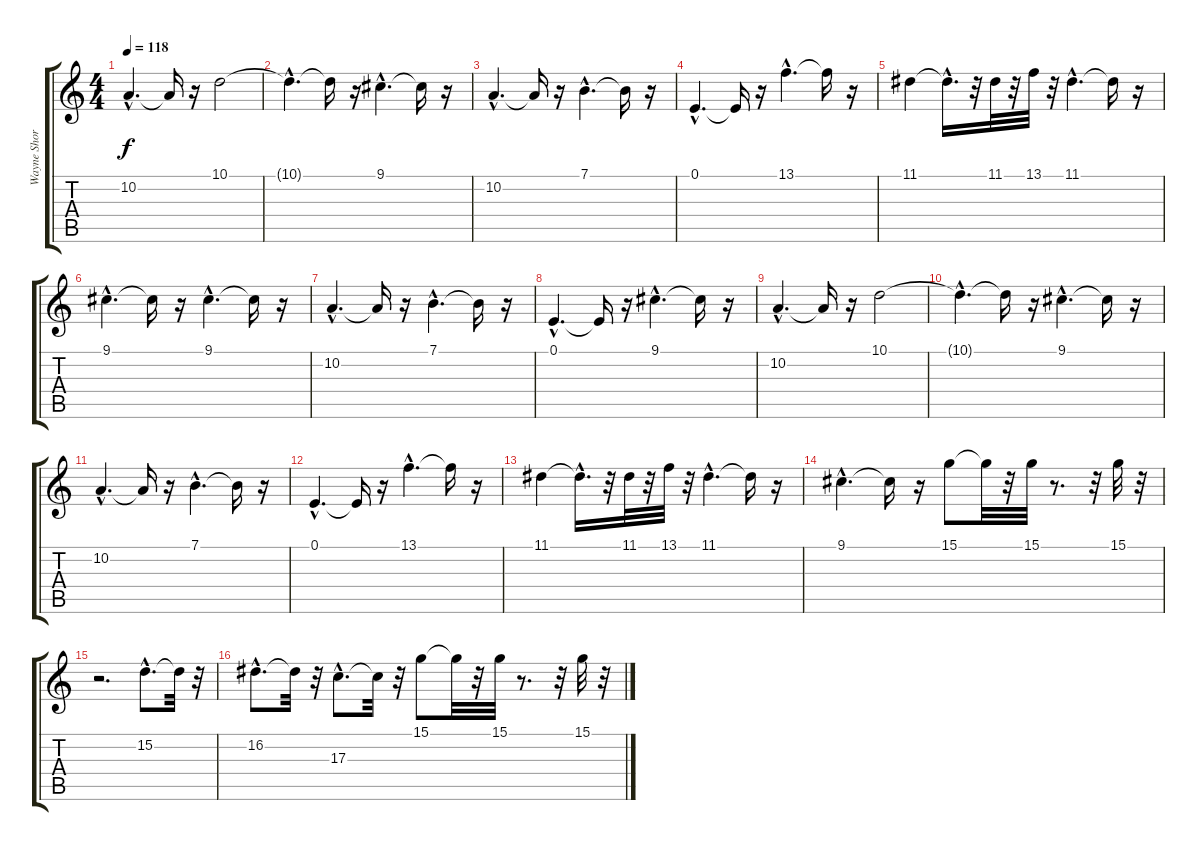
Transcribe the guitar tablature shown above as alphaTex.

\track ("Wayne Shorter" "Wayne Shor") {instrument altosax}
\staff {score tabs}
\tuning (E4 B3 G3 D3 A2 E2) {hide}
\ts (4 4)
\tempo 118
\clef g2
\ks c
10.2{hac}.4{d dy f} 10.2{t}.16 r.16 10.1.2 |
10.1{hac t}.4{d} 10.1{t}.16 r.16 9.1{hac}.4{d} 9.1{t}.16 r.16 |
10.2{hac}.4{d} 10.2{t}.16 r.16 7.1{hac}.4{d} 7.1{t}.16 r.16 |
0.1{hac}.4{d} 0.1{t}.16 r.16 13.1{hac}.4{d} 13.1{t}.16 r.16 |
11.1.4 11.1{hac t}.16{d} r.32 11.1.32 r.32 13.1.32 r.32 11.1{hac}.4{d} 11.1{t}.16 r.16 |
9.1{hac}.4{d} 9.1{t}.16 r.16 9.1{hac}.4{d} 9.1{t}.16 r.16 |
10.2{hac}.4{d} 10.2{t}.16 r.16 7.1{hac}.4{d} 7.1{t}.16 r.16 |
0.1{hac}.4{d} 0.1{t}.16 r.16 9.1{hac}.4{d} 9.1{t}.16 r.16 |
10.2{hac}.4{d} 10.2{t}.16 r.16 10.1.2 |
10.1{hac t}.4{d} 10.1{t}.16 r.16 9.1{hac}.4{d} 9.1{t}.16 r.16 |
10.2{hac}.4{d} 10.2{t}.16 r.16 7.1{hac}.4{d} 7.1{t}.16 r.16 |
0.1{hac}.4{d} 0.1{t}.16 r.16 13.1{hac}.4{d} 13.1{t}.16 r.16 |
11.1.4 11.1{hac t}.16{d} r.32 11.1.32 r.32 13.1.32 r.32 11.1{hac}.4{d} 11.1{t}.16 r.16 |
9.1{hac}.4{d} 9.1{t}.16 r.16 15.1.8 15.1{t}.32 r.32 15.1.32 r.8{d} r.32 15.1.32 r.32 |
r.2{d} 15.2{hac}.8{d} 15.2{t}.32 r.32 |
16.2{hac}.8{d} 16.2{t}.32 r.32 17.3{hac}.8{d} 17.3{t}.32 r.32 15.1.8 15.1{t}.32 r.32 15.1.32 r.8{d} r.32 15.1.32 r.32
